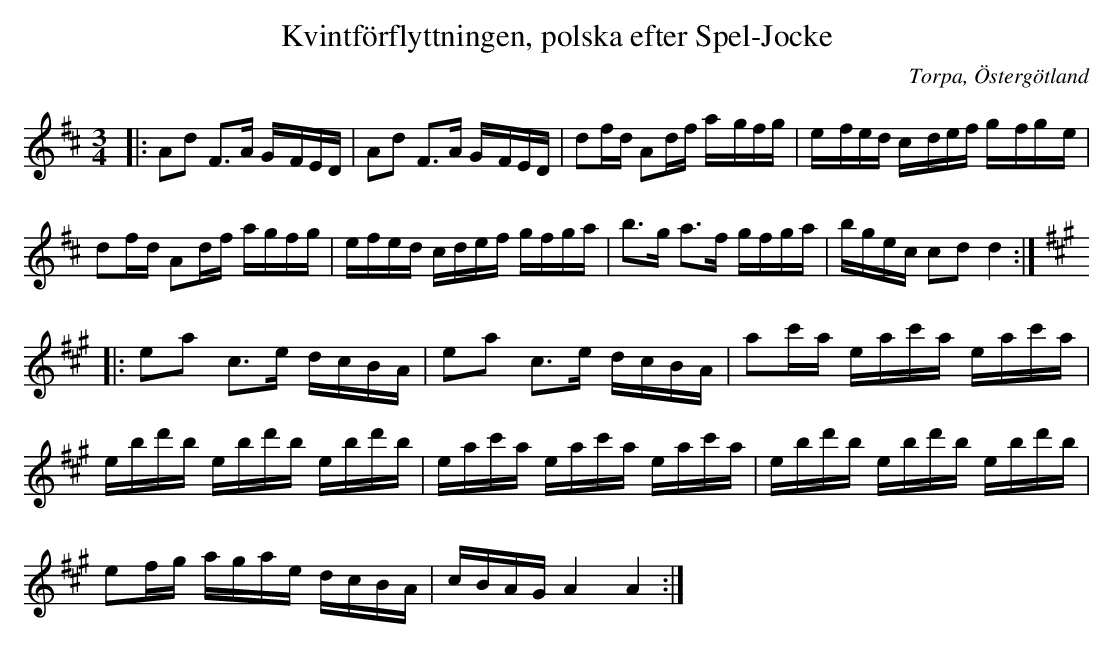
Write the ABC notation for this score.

X:1
T:Kvintförflyttningen, polska efter Spel-Jocke
O:Torpa, Östergötland
M:3/4
L:1/16
K:D
|:A2d2 F3A G-FED | A2d2 F3A G-FED | d2fd A2df a-gfg | e-fed c-def g-fg-e |
d2fd A2df agfg | efed cdef gfga | b3g a3f gfga | bgec c2d2 d4 :|
[K:A] |: e2a2 c3e dcBA | e2a2 c3e dcBA| a2c'a eac'a eac'a |
ebd'b ebd'b ebd'b | eac'a eac'a eac'a | ebd'b ebd'b ebd'b |
e2fg agae dcBA | cBAG A4 A4 :|
